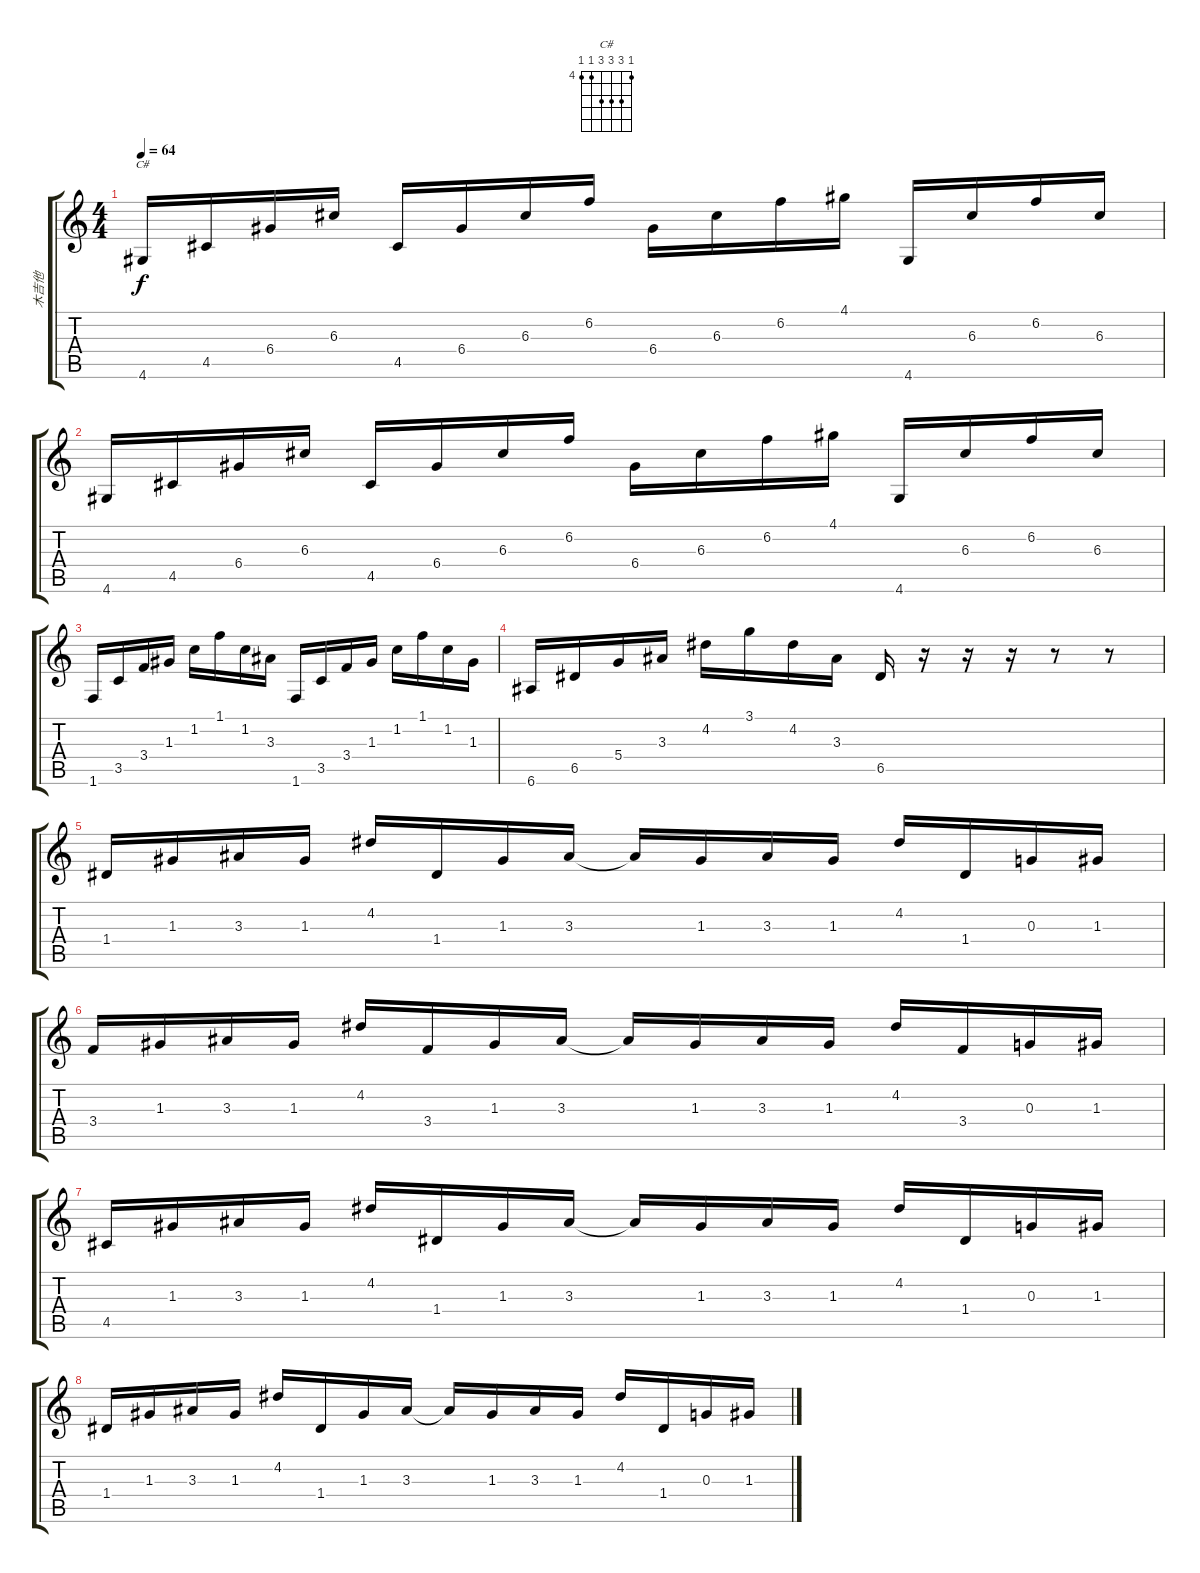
\track ("木吉他" "木吉他") {instrument acousticguitarsteel}
\staff {score tabs}
\tuning (E4 B3 G3 D3 A2 E2) {hide}
\chord ("C#" 4 6 6 6 4 4) {firstfret 4}
\ts (4 4)
\tempo 64
\clef g2
\ks c
4.6.16{ch "C#" dy f} 4.5.16 6.4.16 6.3.16 4.5.16 6.4.16 6.3.16 6.2.16 6.4.16 6.3.16 6.2.16 4.1.16 4.6.16 6.3.16 6.2.16 6.3.16 |
4.6.16 4.5.16 6.4.16 6.3.16 4.5.16 6.4.16 6.3.16 6.2.16 6.4.16 6.3.16 6.2.16 4.1.16 4.6.16 6.3.16 6.2.16 6.3.16 |
1.6.16 3.5.16 3.4.16 1.3.16 1.2.16 1.1.16 1.2.16 3.3.16 1.6.16 3.5.16 3.4.16 1.3.16 1.2.16 1.1.16 1.2.16 1.3.16 |
6.6.16 6.5.16 5.4.16 3.3.16 4.2.16 3.1.16 4.2.16 3.3.16 6.5.16 r.16 r.16 r.16 r.8 r.8 |
1.4.16 1.3.16 3.3.16 1.3.16 4.2.16 1.4.16 1.3.16 3.3.16 3.3{t}.16 1.3.16 3.3.16 1.3.16 4.2.16 1.4.16 0.3.16 1.3.16 |
3.4.16 1.3.16 3.3.16 1.3.16 4.2.16 3.4.16 1.3.16 3.3.16 3.3{t}.16 1.3.16 3.3.16 1.3.16 4.2.16 3.4.16 0.3.16 1.3.16 |
4.5.16 1.3.16 3.3.16 1.3.16 4.2.16 1.4.16 1.3.16 3.3.16 3.3{t}.16 1.3.16 3.3.16 1.3.16 4.2.16 1.4.16 0.3.16 1.3.16 |
1.4.16 1.3.16 3.3.16 1.3.16 4.2.16 1.4.16 1.3.16 3.3.16 3.3{t}.16 1.3.16 3.3.16 1.3.16 4.2.16 1.4.16 0.3.16 1.3.16
